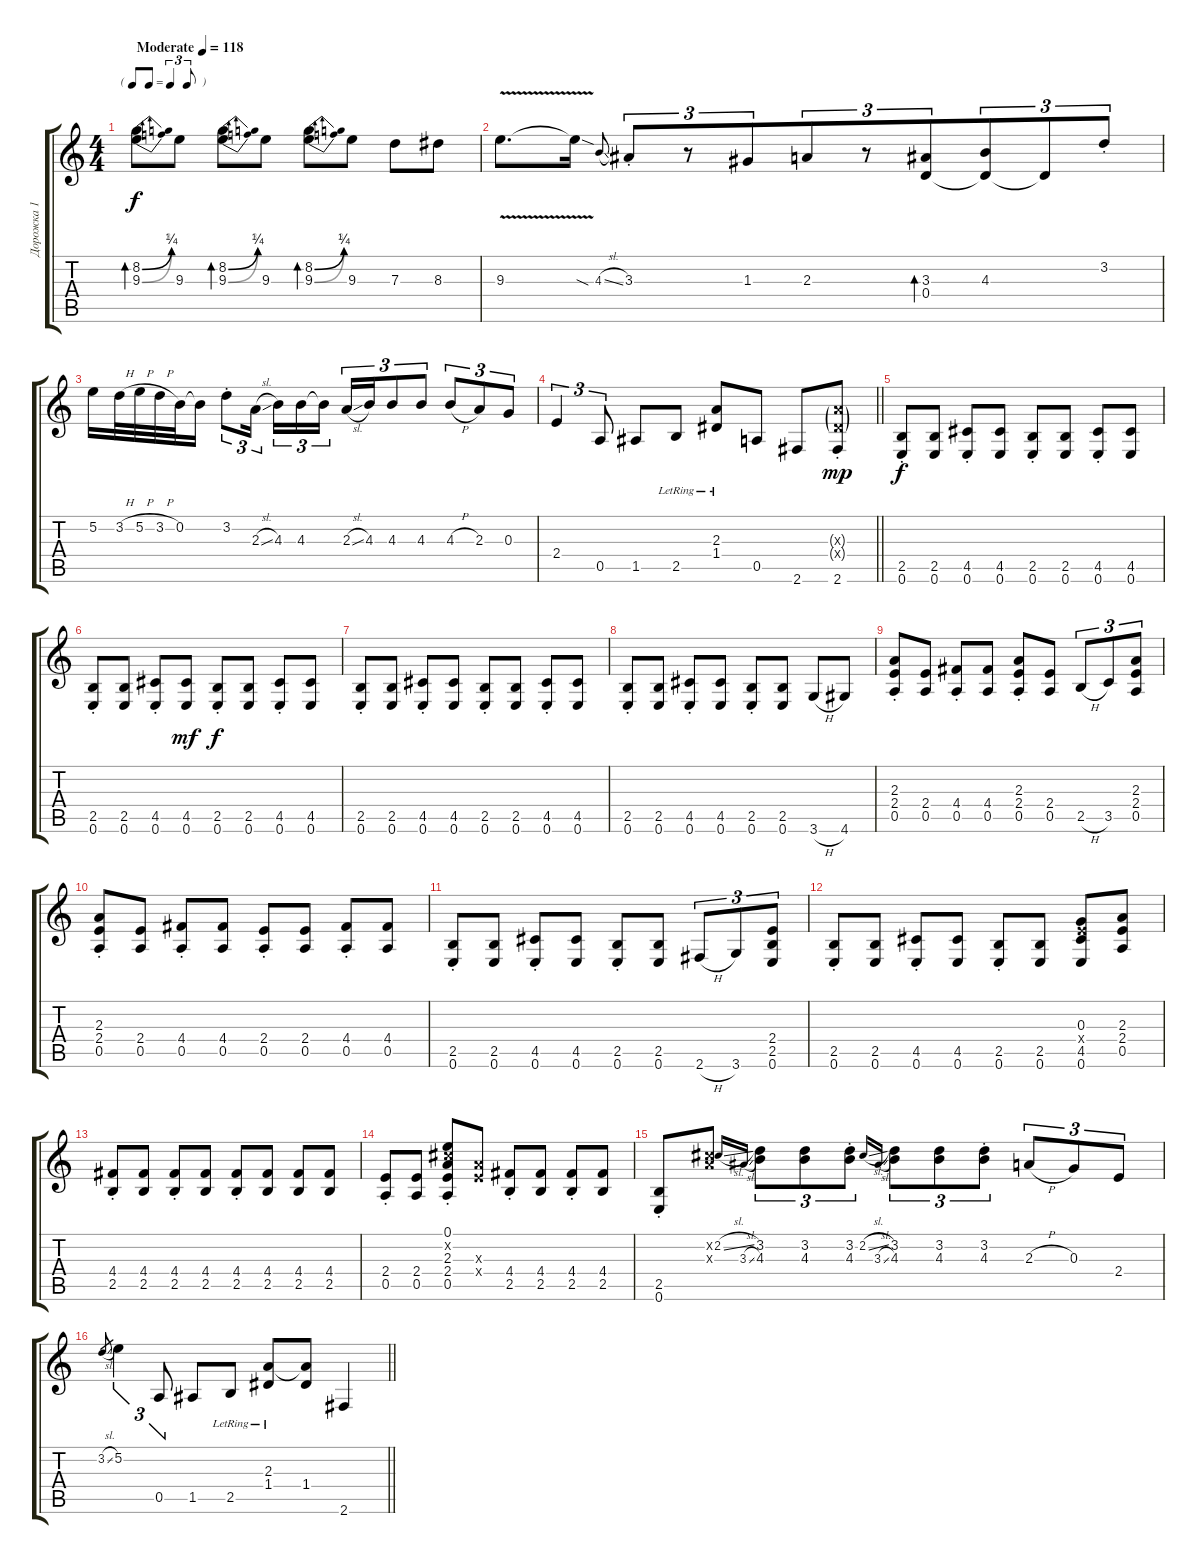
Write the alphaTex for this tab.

\track ("Дорожка 1" "Дорожка 1") {instrument acousticguitarsteel}
\staff {score tabs}
\tuning (E4 B3 G3 D3 A2 E2) {hide}
\ts (4 4)
\tf triplet8th
\tempo (118 "Moderate")
\clef g2
\ks c
(8.2{be (bend 0 0 60 1)} 9.3{be (bend 0 0 60 3)}).8{bd 120 dy f instrument acousticguitarsteel} 9.3.8 (8.2{be (bend 0 0 60 1)} 9.3{be (bend 0 0 60 3)}).8{bd 120} 9.3.8 (8.2{be (bend 0 0 60 1)} 9.3{be (bend 0 0 60 3)}).8{bd 120} 9.3.8 7.3.8 8.3.8 |
9.3{v}.8{d} 9.3{sod t}.16 4.3{sl}.8{gr onbeat} 3.3{st}.8{tu (3 2)} r.8{tu (3 2)} 1.3.8{tu (3 2) beam merge} 2.3.8{tu (3 2)} r.8{tu (3 2)} (3.3 0.4).8{tu (3 2) bd 120 beam merge} (4.3 0.4{t}).8{tu (3 2)} 0.4{t}.8{tu (3 2)} 3.2{st}.8{tu (3 2)} |
5.2.16 3.2{h}.32 5.2{h}.32 3.2{h}.32 0.2.32 0.2{t}.16 3.2{st}.8{tu (3 2)} 2.3{sl}.16{tu (3 2) beam splitsecondary} 4.3.16{tu (3 2)} 4.3.16{tu (3 2)} 4.3{t}.16{tu (3 2)} 2.3{sl}.16{tu (3 2)} 4.3.16{tu (3 2)} 4.3.8{tu (3 2)} 4.3.8{tu (3 2)} 4.3{h}.8{tu (3 2)} 2.3.8{tu (3 2)} 0.3.8{tu (3 2)} |
\barLineRight lightlight
2.4.4{tu (3 2)} 0.5.8{tu (3 2)} 1.5.8 2.5{lr}.8 (2.3{lr} 1.4{lr}).8 0.5.8 2.6.8 (2.3{g x} 1.4{g x} 2.6{st}).8{dy mp} |
\section ("" "")
(2.5{st} 0.6{st}).8{dy f} (2.5 0.6).8 (4.5{st} 0.6{st}).8 (4.5 0.6).8 (2.5{st} 0.6{st}).8 (2.5 0.6).8 (4.5{st} 0.6{st}).8 (4.5 0.6).8 |
(2.5{st} 0.6{st}).8 (2.5 0.6).8 (4.5{st} 0.6{st}).8 (4.5 0.6).8{dy mf} (2.5{st} 0.6{st}).8{dy f} (2.5 0.6).8 (4.5{st} 0.6{st}).8 (4.5 0.6).8 |
(2.5{st} 0.6{st}).8 (2.5 0.6).8 (4.5{st} 0.6{st}).8 (4.5 0.6).8 (2.5{st} 0.6{st}).8 (2.5 0.6).8 (4.5{st} 0.6{st}).8 (4.5 0.6).8 |
(2.5{st} 0.6{st}).8 (2.5 0.6).8 (4.5{st} 0.6{st}).8 (4.5 0.6).8 (2.5{st} 0.6{st}).8 (2.5 0.6).8 3.6{h}.8 4.6.8 |
(2.3{st} 2.4{st} 0.5{st}).8 (2.4 0.5).8 (4.4{st} 0.5{st}).8 (4.4 0.5).8 (2.3{st} 2.4{st} 0.5{st}).8 (2.4 0.5).8 2.5{h}.8{tu (3 2)} 3.5.8{tu (3 2)} (2.3 2.4 0.5).8{tu (3 2)} |
(2.3{st} 2.4{st} 0.5{st}).8 (2.4 0.5).8 (4.4{st} 0.5{st}).8 (4.4 0.5).8 (2.4{st} 0.5{st}).8 (2.4 0.5).8 (4.4{st} 0.5{st}).8 (4.4 0.5).8 |
(2.5{st} 0.6{st}).8 (2.5 0.6).8 (4.5{st} 0.6{st}).8 (4.5 0.6).8 (2.5{st} 0.6{st}).8 (2.5 0.6).8 2.6{h}.8{tu (3 2)} 3.6.8{tu (3 2)} (2.4 2.5 0.6).8{tu (3 2)} |
(2.5{st} 0.6{st}).8 (2.5 0.6).8 (4.5{st} 0.6{st}).8 (4.5 0.6).8 (2.5{st} 0.6{st}).8 (2.5 0.6).8 (0.3 2.4{x} 4.5 0.6).8 (2.3 2.4 0.5).8 |
(4.4{st} 2.5{st}).8 (4.4 2.5).8 (4.4{st} 2.5{st}).8 (4.4 2.5).8 (4.4{st} 2.5{st}).8 (4.4 2.5).8 (4.4 2.5).8 (4.4 2.5).8 |
(2.4{st} 0.5{st}).8 (2.4 0.5).8 (0.1{st} 2.2{x} 2.3{st} 2.4{st} 0.5{st}).8 (2.3{x} 2.4{x}).8 (4.4{st} 2.5{st}).8 (4.4 2.5).8 (4.4{st} 2.5{st}).8 (4.4 2.5).8 |
(2.5{st} 0.6{st}).8 (2.2{x} 2.3{x}).8 2.2{sl}.16{gr onbeat} 3.3{sl}.16{gr onbeat} (3.2 4.3).8{tu (3 2)} (3.2 4.3).8{tu (3 2)} (3.2{st} 4.3{st}).8{tu (3 2)} 2.2{sl}.16{gr onbeat} 3.3{sl}.16{gr onbeat} (3.2 4.3).8{tu (3 2)} (3.2 4.3).8{tu (3 2)} (3.2{st} 4.3{st}).8{tu (3 2)} 2.3{h}.8{tu (3 2)} 0.3.8{tu (3 2)} 2.4.8{tu (3 2)} |
\barLineRight lightlight
3.2{sl}.8{gr} 5.2.4{tu (3 2)} 0.5.8{tu (3 2)} 1.5.8 2.5{lr}.8 (2.3 1.4{lr}).8 (2.3{t} 1.4).8 2.6.4
